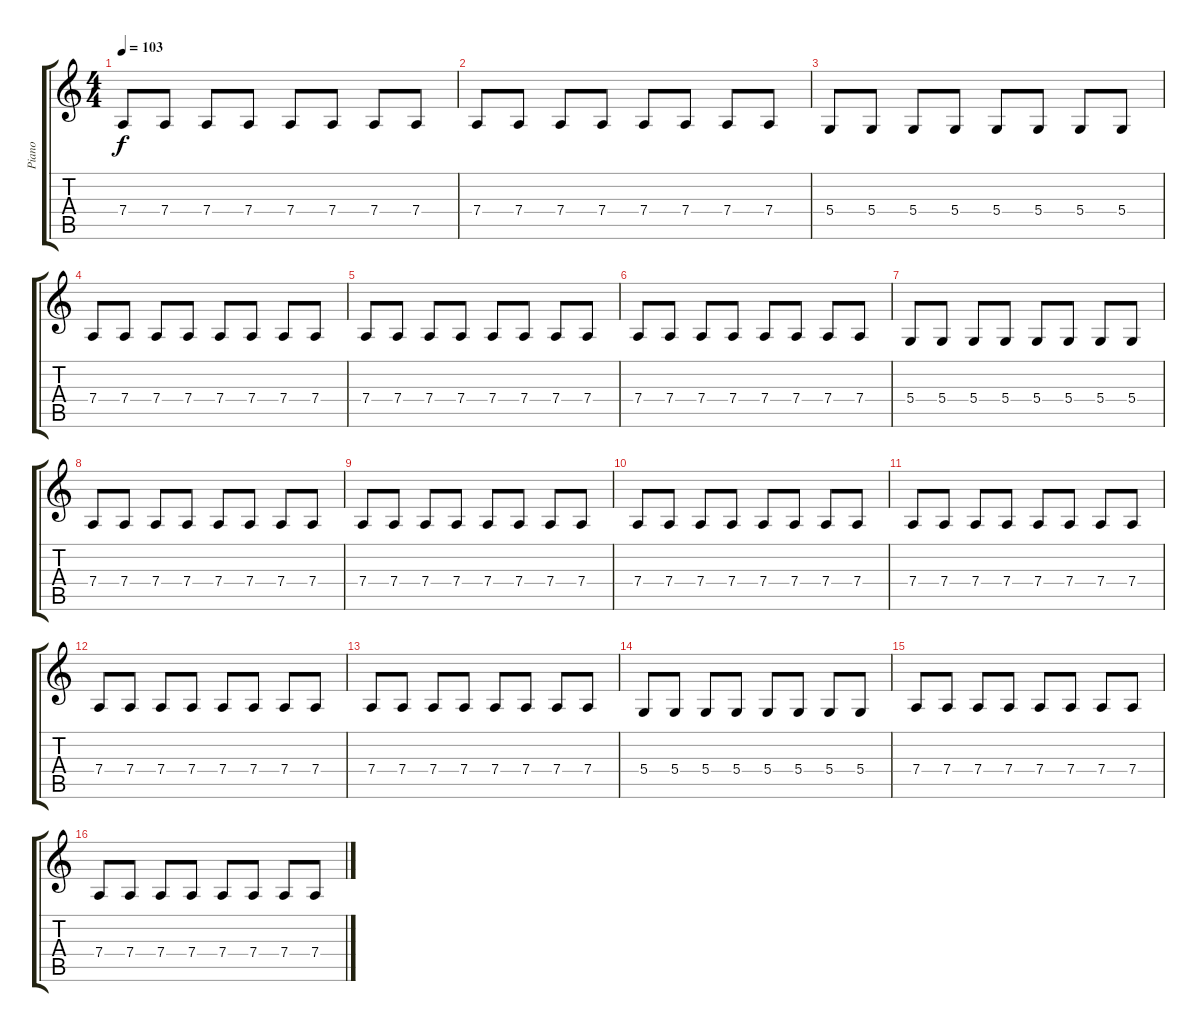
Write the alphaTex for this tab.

\track ("Piano" "Piano") {instrument acousticgrandpiano}
\staff {score tabs}
\tuning (E4 B3 G3 D3 A2 E2) {hide}
\ts (4 4)
\tempo 103
\clef g2
\ks c
7.4.8{dy f} 7.4.8 7.4.8 7.4.8 7.4.8 7.4.8 7.4.8 7.4.8 |
7.4.8 7.4.8 7.4.8 7.4.8 7.4.8 7.4.8 7.4.8 7.4.8 |
5.4.8 5.4.8 5.4.8 5.4.8 5.4.8 5.4.8 5.4.8 5.4.8 |
7.4.8 7.4.8 7.4.8 7.4.8 7.4.8 7.4.8 7.4.8 7.4.8 |
7.4.8 7.4.8 7.4.8 7.4.8 7.4.8 7.4.8 7.4.8 7.4.8 |
7.4.8 7.4.8 7.4.8 7.4.8 7.4.8 7.4.8 7.4.8 7.4.8 |
5.4.8 5.4.8 5.4.8 5.4.8 5.4.8 5.4.8 5.4.8 5.4.8 |
7.4.8 7.4.8 7.4.8 7.4.8 7.4.8 7.4.8 7.4.8 7.4.8 |
7.4.8 7.4.8 7.4.8 7.4.8 7.4.8 7.4.8 7.4.8 7.4.8 |
7.4.8 7.4.8 7.4.8 7.4.8 7.4.8 7.4.8 7.4.8 7.4.8 |
7.4.8 7.4.8 7.4.8 7.4.8 7.4.8 7.4.8 7.4.8 7.4.8 |
7.4.8 7.4.8 7.4.8 7.4.8 7.4.8 7.4.8 7.4.8 7.4.8 |
7.4.8 7.4.8 7.4.8 7.4.8 7.4.8 7.4.8 7.4.8 7.4.8 |
5.4.8 5.4.8 5.4.8 5.4.8 5.4.8 5.4.8 5.4.8 5.4.8 |
7.4.8 7.4.8 7.4.8 7.4.8 7.4.8 7.4.8 7.4.8 7.4.8 |
7.4.8 7.4.8 7.4.8 7.4.8 7.4.8 7.4.8 7.4.8 7.4.8
